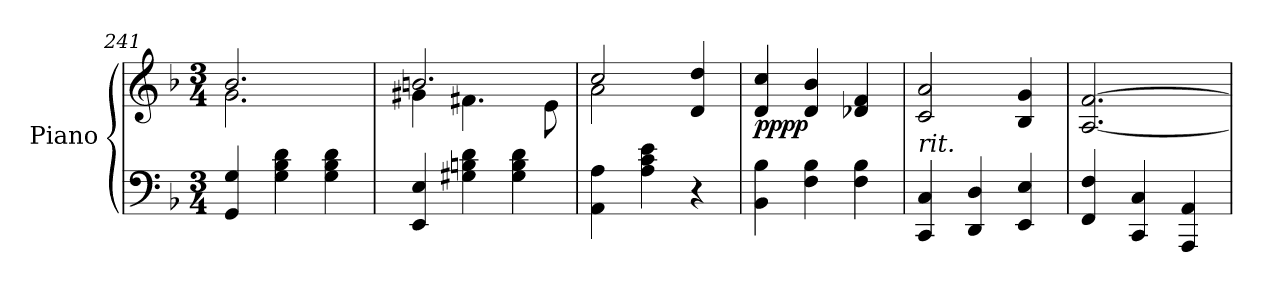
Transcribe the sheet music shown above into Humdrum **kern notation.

**kern	**kern	**dynam
*part1	*part1	*part1
*staff2	*staff1	*staff1/2
*I"Piano	*	*
*I'Pno.	*	*
*clefF4	*clefG2	*
*k[b-]	*k[b-]	*
*M3/4	*M3/4	*
=241	=241	=241
*	*^	*
4GG/ 4G/	2.b-/	2.g\	.
4G\ 4B-\ 4d\	.	.	.
4G\ 4B-\ 4d\	.	.	.
=242	=242	=242	=242
4EE/ 4E/	2.bn/	4g#X\	.
4G#X\ 4Bn\ 4d\	.	4.f#X\	.
4G#\ 4B\ 4d\	.	.	.
.	.	8e\	.
=243	=243	=243	=243
4AA\ 4A\	2cc/	2a\	.
4A\ 4c\ 4e\	.	.	.
4r	4d/ 4dd/	4ryy	.
*	*v	*v	*
=244	=244	=244
*	*MM115	*
*	*^	*
!	!	!	!LO:DY:b
*	*v	*v	*
4BB-\ 4B-\	4d/ 4cc/	pppp
4F\ 4B-\	4d/ 4b-/	.
4F\ 4B-\	4d-X/ 4f/	.
=245	=245	=245
*	*MM110	*
!LO:TX:a:i:t=rit.	!	!
4CC/ 4C/	2c/ 2a/	.
4DD/ 4D/	.	.
4EE/ 4E/	4B-/ 4g/	.
=246	=246	=246
*	*MM105	*
4FF/ 4F/	[2.A/ [2.f/	.
4CC/ 4C/	.	.
4AAA/ 4AA/	.	.
=	=	=
*-	*-	*-
